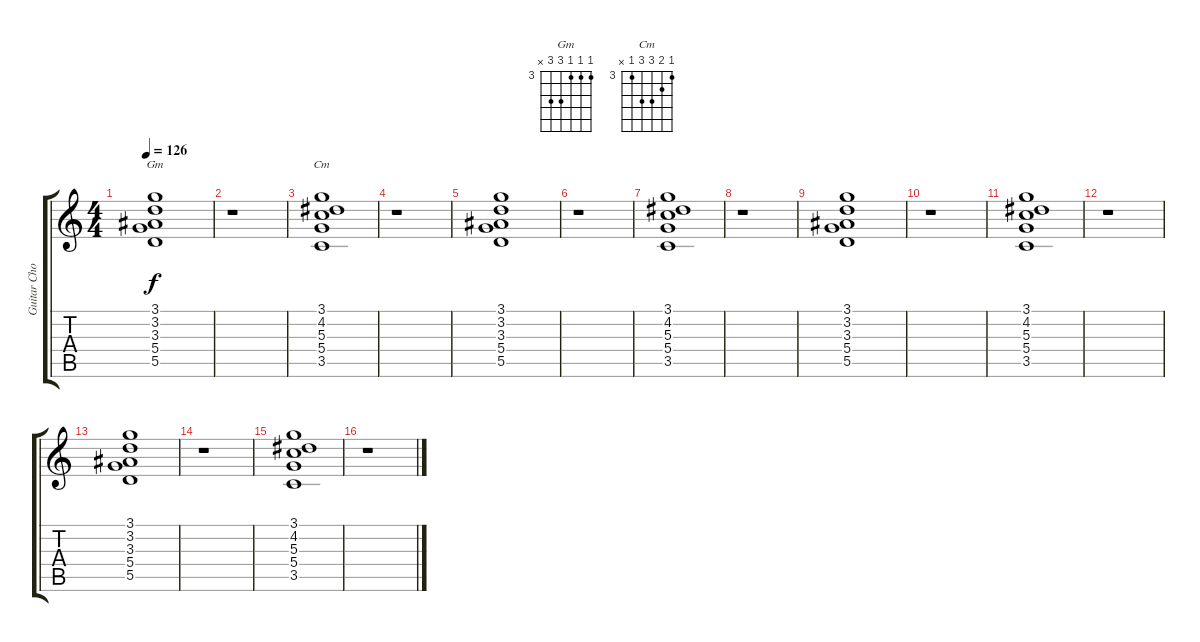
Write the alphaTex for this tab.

\track ("Guitar Chords" "Guitar Cho") {instrument electricguitarjazz}
\staff {score tabs}
\tuning (E4 B3 G3 D3 A2 E2) {hide}
\chord ("Gm" 3 3 3 5 5 x) {firstfret 3}
\chord ("Cm" 3 4 5 5 3 x) {firstfret 3}
\ts (4 4)
\tempo 126
\clef g2
\ks c
(3.1 3.2 3.3 5.4 5.5).1{ch "Gm" dy f} |
\section ("" "")
r.1 |
\section ("" "")
(3.1 4.2 5.3 5.4 3.5).1{ch "Cm"} |
r.1 |
(3.1 3.2 3.3 5.4 5.5).1 |
r.1 |
(3.1 4.2 5.3 5.4 3.5).1 |
r.1 |
(3.1 3.2 3.3 5.4 5.5).1 |
r.1 |
(3.1 4.2 5.3 5.4 3.5).1 |
r.1 |
(3.1 3.2 3.3 5.4 5.5).1 |
r.1 |
(3.1 4.2 5.3 5.4 3.5).1 |
r.1
